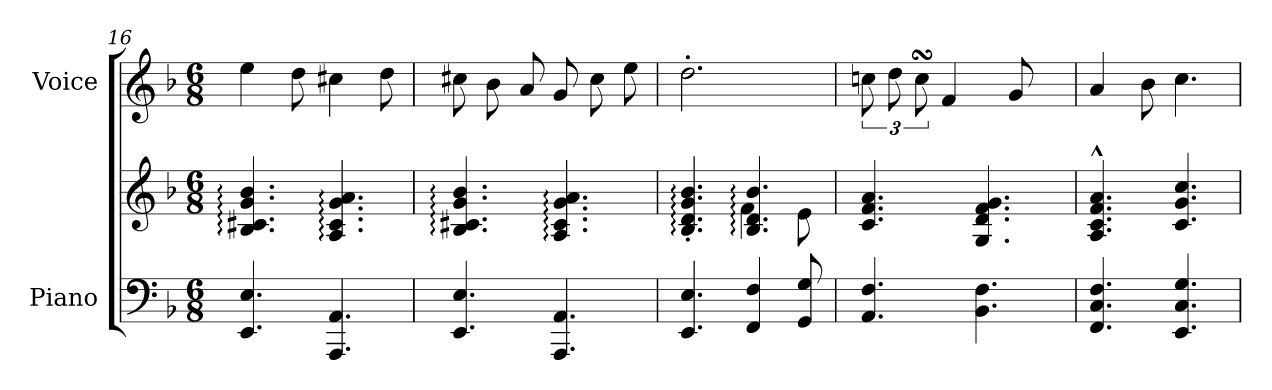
**kern	**kern	**kern
*part2	*part2	*part1
*staff3	*staff2	*staff1
*I"Piano	*	*I"Voice
*I'Piano	*	*I'Voice
*clefF4	*clefG2	*clefG2
*k[b-]	*k[b-]	*k[b-]
*M6/8	*M6/8	*M6/8
=16	=16	=16
4.EE/ 4.E/	4.B-/: 4.c#X/: 4.g/: 4.b-/:	4ee\
.	.	8dd\
4.AAA/ 4.AA/	4.A/: 4.c#/: 4.g/: 4.a/:	4cc#X\
.	.	8dd\
=17	=17	=17
4.EE/ 4.E/	4.B-/: 4.c#X/: 4.g/: 4.b-/:	8cc#X\
.	.	8b-\
.	.	8a/
4.AAA/ 4.AA/	4.A/: 4.c#/: 4.g/: 4.a/:	8g/
.	.	8cc#\
.	.	8ee\
=18	=18	=18
*	*^	*
4.EE/ 4.E/	4.B-/:'> 4.d/:'> 4.g/:'> 4.b-/:'>	4.ryy	2.dd'<'<\
4FF/ 4F/	4.B-/: 4.d/: 4.b-/:	4f\	.
8GG/ 8G/	.	8e\	.
*	*v	*v	*
!!LO:LB:g=z
=19	=19	=19
4.AA/ 4.F/	4.c/ 4.f/ 4.a/	12ccn\
.	.	12dd\
.	.	12ccsSSS\
.	.	4f/
4.BB-\ 4.F\	4.G/ 4.d/ 4.f/ 4.g/	.
.	.	8g/
.	.	8ryy
=20	=20	=20
4.FF/ 4.C/ 4.F/	4.A/^^> 4.c/^^> 4.f/^^> 4.a/^^>	4a/
.	.	8b-\
4.EE/ 4.C/ 4.G/	4.c/ 4.g/ 4.cc/	4.cc\
=	=	=
*-	*-	*-
